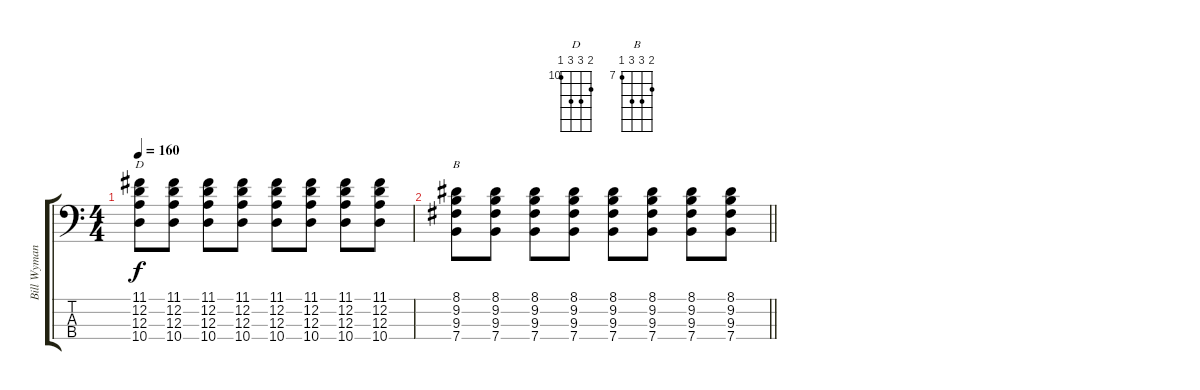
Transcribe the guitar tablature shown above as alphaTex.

\track ("Bill Wyman" "Bill Wyman") {instrument electricbasspick}
\staff {score tabs}
\tuning (G2 D2 A1 E1) {hide}
\chord ("D" 11 12 12 10) {firstfret 10}
\chord ("B" 8 9 9 7) {firstfret 7}
\ts (4 4)
\tempo 160
\clef f4
\ks c
(11.1 12.2 12.3 10.4).8{ch "D" dy f} (11.1 12.2 12.3 10.4).8 (11.1 12.2 12.3 10.4).8 (11.1 12.2 12.3 10.4).8 (11.1 12.2 12.3 10.4).8 (11.1 12.2 12.3 10.4).8 (11.1 12.2 12.3 10.4).8 (11.1 12.2 12.3 10.4).8 |
\barLineRight lightlight
(8.1 9.2 9.3 7.4).8{ch "B"} (8.1 9.2 9.3 7.4).8 (8.1 9.2 9.3 7.4).8 (8.1 9.2 9.3 7.4).8 (8.1 9.2 9.3 7.4).8 (8.1 9.2 9.3 7.4).8 (8.1 9.2 9.3 7.4).8 (8.1 9.2 9.3 7.4).8
